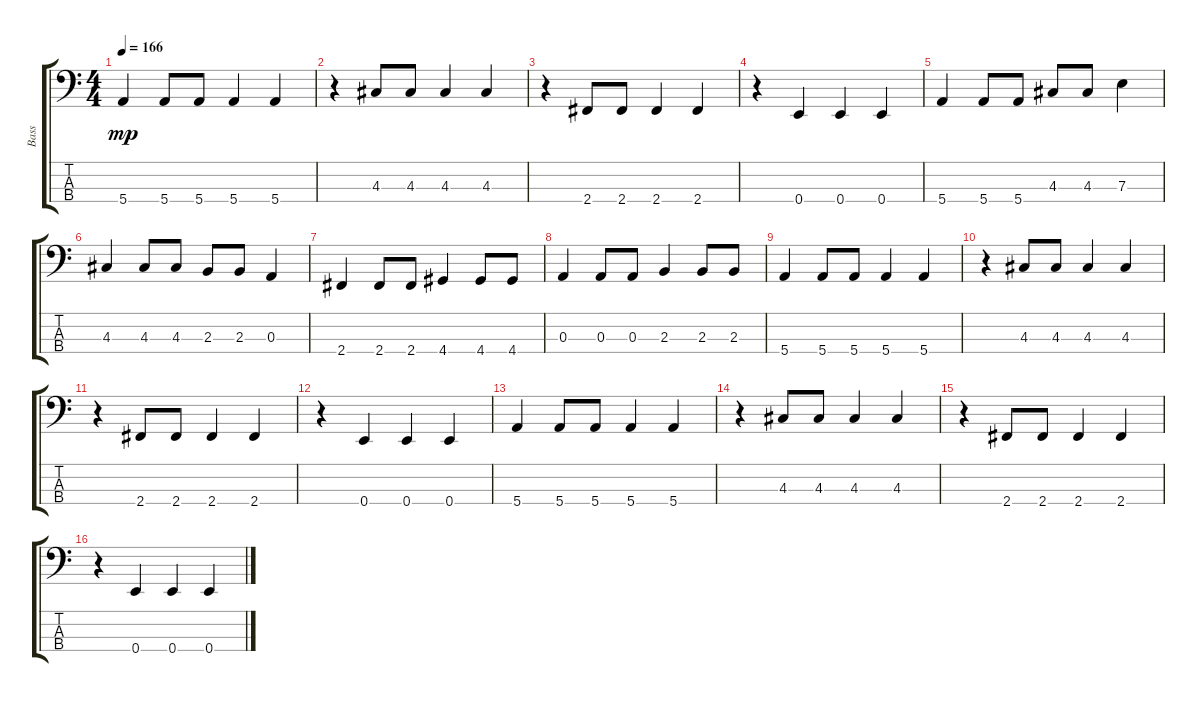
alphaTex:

\track ("Bass" "Bass") {instrument electricbassfinger}
\staff {score tabs}
\tuning (G2 D2 A1 E1) {hide}
\ts (4 4)
\tempo 166
\clef f4
\ks c
5.4.4{dy mp} 5.4.8 5.4.8 5.4.4 5.4.4 |
r.4 4.3.8 4.3.8 4.3.4 4.3.4 |
r.4 2.4.8 2.4.8 2.4.4 2.4.4 |
r.4 0.4.4 0.4.4 0.4.4 |
5.4.4 5.4.8 5.4.8 4.3.8 4.3.8 7.3.4 |
4.3.4 4.3.8 4.3.8 2.3.8 2.3.8 0.3.4 |
2.4.4 2.4.8 2.4.8 4.4.4 4.4.8 4.4.8 |
0.3.4 0.3.8 0.3.8 2.3.4 2.3.8 2.3.8 |
5.4.4 5.4.8 5.4.8 5.4.4 5.4.4 |
r.4 4.3.8 4.3.8 4.3.4 4.3.4 |
r.4 2.4.8 2.4.8 2.4.4 2.4.4 |
r.4 0.4.4 0.4.4 0.4.4 |
5.4.4 5.4.8 5.4.8 5.4.4 5.4.4 |
r.4 4.3.8 4.3.8 4.3.4 4.3.4 |
r.4 2.4.8 2.4.8 2.4.4 2.4.4 |
r.4 0.4.4 0.4.4 0.4.4
